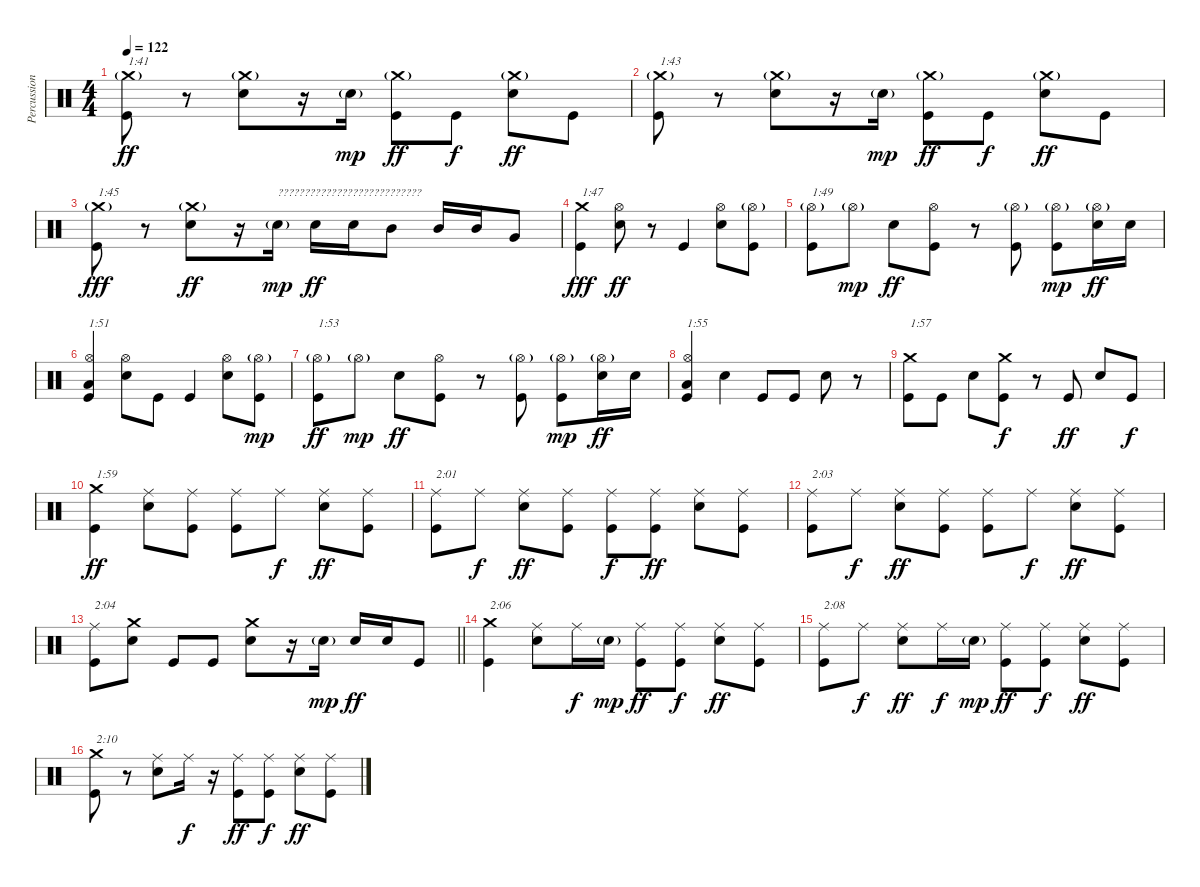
\track ("Percussion" "Percussion") {instrument percussion}
\staff {score}
\articulation defaults
\ts (4 4)
\tempo 122
\clef neutral
\ks c
("Crash medium (hit)"{g} "Kick (hit)").8{txt "1:41" dy ff} r.8 ("Crash medium (hit)"{g} "Snare (hit) 2").8 r.16 "Snare (hit) 2"{g}.16{dy mp} ("Crash medium (hit)"{g} "Kick (hit)").8{dy ff} "Kick (hit)".8{dy f} ("Crash medium (hit)"{g} "Snare (hit) 2").8{dy ff} "Kick (hit)".8 |
("Crash medium (hit)"{g} "Kick (hit)").8{txt "1:43"} r.8 ("Crash medium (hit)"{g} "Snare (hit) 2").8 r.16 "Snare (hit) 2"{g}.16{dy mp} ("Crash medium (hit)"{g} "Kick (hit)").8{dy ff} "Kick (hit)".8{dy f} ("Crash medium (hit)"{g} "Snare (hit) 2").8{dy ff} "Kick (hit)".8 |
("Crash medium (hit)"{g} "Kick (hit)").8{txt "1:45" dy fff} r.8 ("Crash medium (hit)"{g} "Snare (hit) 2").8{dy ff} r.16 "Snare (hit) 2"{g}.16{txt "???????????????????????????" dy mp} "Snare (hit) 2".16{dy ff} "Snare (hit) 2".16 "Mid Tom (hit)".8 "Mid Tom (hit)".16 "Mid Tom (hit)".16 "Very Low Tom (hit)".8 |
("Crash medium (hit)" "Kick (hit)").4{txt "1:47" dy fff} ("Hi-Hat (open)" "Snare (hit) 2").8{dy ff} r.8 "Kick (hit)".4 ("Hi-Hat (open)" "Snare (hit) 2").8 ("Hi-Hat (open)"{g} "Kick (hit)").8 |
("Hi-Hat (open)"{g} "Kick (hit)").8{txt "1:49"} "Hi-Hat (open)"{g}.8{dy mp} "Snare (hit) 2".8{dy ff} ("Hi-Hat (open)" "Kick (hit)").8 r.8 ("Hi-Hat (open)"{g} "Kick (hit)").8 ("Hi-Hat (open)"{g} "Kick (hit)").8{dy mp} ("Hi-Hat (open)"{g} "Snare (hit) 2").16{dy ff} "Snare (hit) 2".16 |
("Hi-Hat (open)" "Low Floor Tom (hit)" "Kick (hit)").4{txt "1:51"} ("Hi-Hat (open)" "Snare (hit) 2").8 "Kick (hit)".8 "Kick (hit)".4 ("Hi-Hat (open)" "Snare (hit) 2").8 ("Hi-Hat (open)"{g} "Kick (hit)").8{dy mp} |
("Hi-Hat (open)"{g} "Kick (hit)").8{txt "1:53" dy ff} "Hi-Hat (open)"{g}.8{dy mp} "Snare (hit) 2".8{dy ff} ("Hi-Hat (open)" "Kick (hit)").8 r.8 ("Hi-Hat (open)"{g} "Kick (hit)").8 ("Hi-Hat (open)"{g} "Kick (hit)").8{dy mp} ("Hi-Hat (open)"{g} "Snare (hit) 2").16{dy ff} "Snare (hit) 2".16 |
("Hi-Hat (open)" "Low Floor Tom (hit)" "Kick (hit)").4{txt "1:55"} "Snare (hit) 2".4 "Kick (hit)".8 "Kick (hit)".8 "Snare (hit) 2".8 r.8 |
("Crash medium (hit)" "Kick (hit)").8{txt "1:57"} "Kick (hit)".8 "Snare (hit) 2".8 ("Crash medium (hit)" "Kick (hit)").8{dy f} r.8 "Kick (hit)".8{dy ff} "Snare (hit) 2".8 "Kick (hit)".8{dy f} |
("Crash medium (hit)" "Kick (hit)").4{txt "1:59" dy ff} ("Ride (middle)" "Snare (hit) 2").8 ("Ride (middle)" "Kick (hit)").8 ("Ride (middle)" "Kick (hit)").8 "Ride (middle)".8{dy f} ("Ride (middle)" "Snare (hit) 2").8{dy ff} ("Ride (middle)" "Kick (hit)").8 |
("Ride (middle)" "Kick (hit)").8{txt "2:01"} "Ride (middle)".8{dy f} ("Ride (middle)" "Snare (hit) 2").8{dy ff} ("Ride (middle)" "Kick (hit)").8 ("Ride (middle)" "Kick (hit)").8{dy f} ("Ride (middle)" "Kick (hit)").8{dy ff} ("Ride (middle)" "Snare (hit) 2").8 ("Ride (middle)" "Kick (hit)").8 |
("Ride (middle)" "Kick (hit)").8{txt "2:03"} "Ride (middle)".8{dy f} ("Ride (middle)" "Snare (hit) 2").8{dy ff} ("Ride (middle)" "Kick (hit)").8 ("Ride (middle)" "Kick (hit)").8 "Ride (middle)".8{dy f} ("Ride (middle)" "Snare (hit) 2").8{dy ff} ("Ride (middle)" "Kick (hit)").8 |
\barLineRight lightlight
("Ride (middle)" "Kick (hit)").8{txt "2:04"} ("Crash medium (hit)" "Snare (hit) 2").8 "Kick (hit)".8 "Kick (hit)".8 ("Crash medium (hit)" "Snare (hit) 2").8 r.16 "Snare (hit) 2"{g}.16{dy mp} "Snare (hit) 2".16{dy ff} "Snare (hit) 2".16 "Kick (hit)".8 |
("Crash medium (hit)" "Kick (hit)").4{txt "2:06"} ("Ride (middle)" "Snare (hit) 2").8 "Ride (middle)".16{dy f} "Snare (hit) 2"{g}.16{dy mp} ("Ride (middle)" "Kick (hit)").8{dy ff} ("Ride (middle)" "Kick (hit)").8{dy f} ("Ride (middle)" "Snare (hit) 2").8{dy ff} ("Ride (middle)" "Kick (hit)").8 |
("Ride (middle)" "Kick (hit)").8{txt "2:08"} "Ride (middle)".8{dy f} ("Ride (middle)" "Snare (hit) 2").8{dy ff} "Ride (middle)".16{dy f} "Snare (hit) 2"{g}.16{dy mp} ("Ride (middle)" "Kick (hit)").8{dy ff} ("Ride (middle)" "Kick (hit)").8{dy f} ("Ride (middle)" "Snare (hit) 2").8{dy ff} ("Ride (middle)" "Kick (hit)").8 |
("Crash medium (hit)" "Kick (hit)").8{txt "2:10"} r.8 ("Ride (middle)" "Snare (hit) 2").8 "Ride (middle)".16{dy f} r.16 ("Ride (middle)" "Kick (hit)").8{dy ff} ("Ride (middle)" "Kick (hit)").8{dy f} ("Ride (middle)" "Snare (hit) 2").8{dy ff} ("Ride (middle)" "Kick (hit)").8
